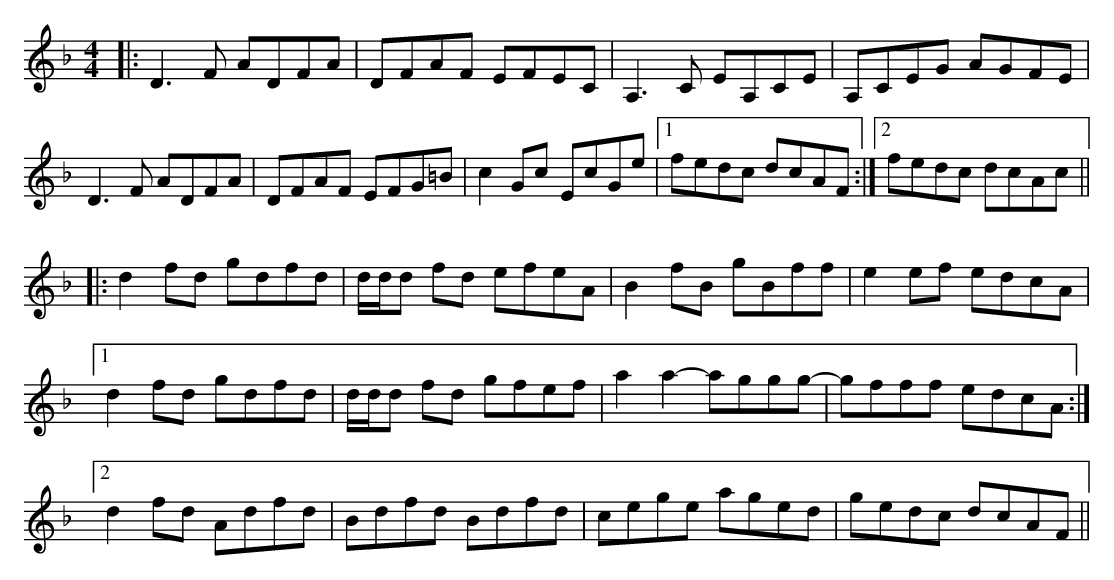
X:1
M:4/4
K:Dmin
|:D3F ADFA|DFAF EFEC|A,3C EA,CE|A,CEG AGFE|
D3F ADFA|DFAF EFG=B|c2Gc EcGe|1 fedc dcAF:|2 fedc dcAc||
|:d2fd gdfd|d/d/d fd efeA|B2fB gBff|e2ef edcA|
[1d2fd gdfd|d/d/d fd gfef|a2a2- aggg-|gfff edcA:|
[2d2fd Adfd|Bdfd Bdfd|cege aged|gedc dcAF||
